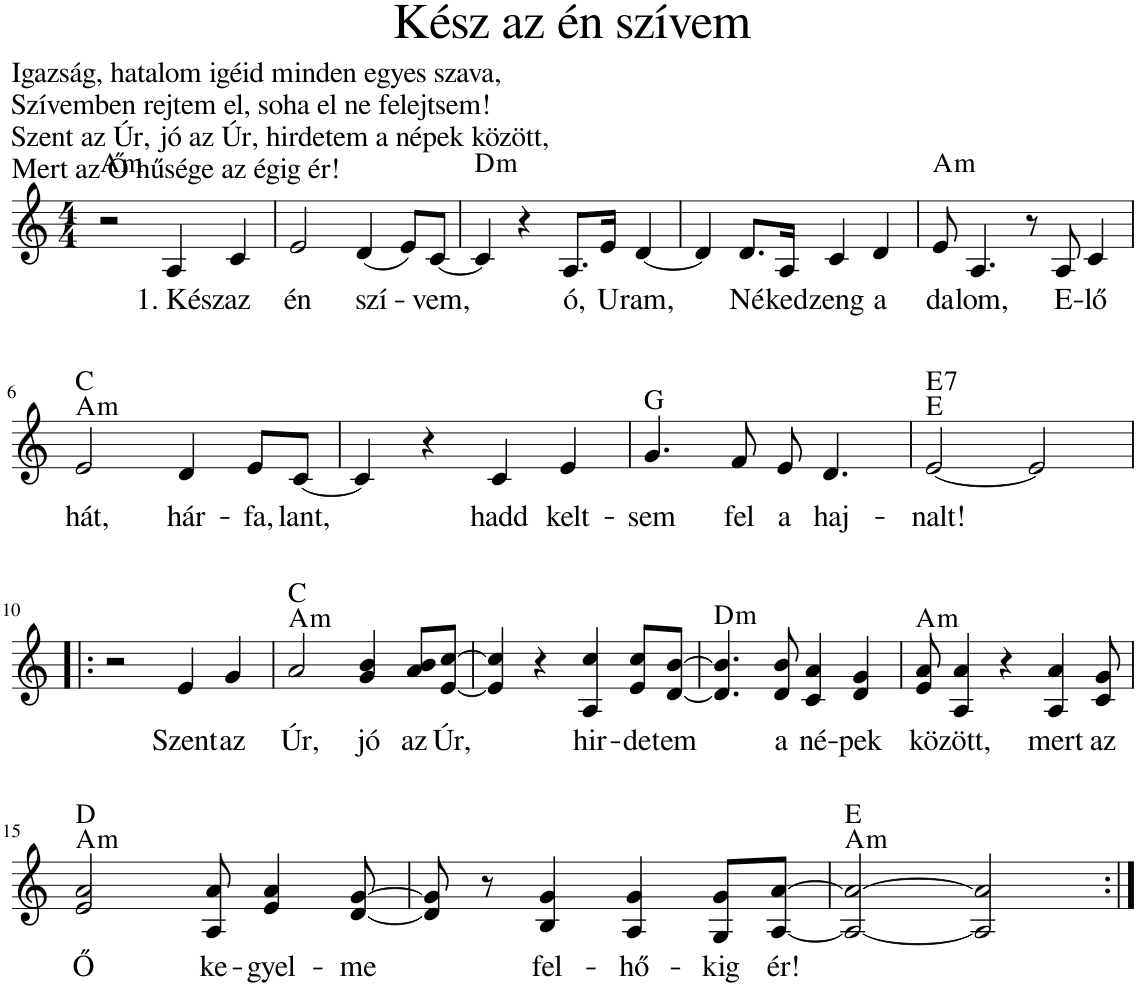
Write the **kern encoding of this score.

**kern	**text	**harte
*part1	*part1	*part1
*staff1	*staff1	*
*I"Voice	*	*
*clefG2	*	*
*k[]	*	*
*M4/4	*	*
=1	=1	=1
!	!	!LO:H:kt=m
2r	.	A:min
!	!LO:LY:b	!
4A/	1. Kész	.
!	!LO:LY:b	!
4c/	az	.
=2	=2	=2
!	!LO:LY:b	!
2e/	én	.
!	!LO:LY:b	!
(4d/	szí-	.
8e/L)	.	.
!	!LO:LY:b	!
[8c/J	-vem,	.
=3	=3	=3
!	!	!LO:H:kt=m
4c/]	.	D:min
4r	.	.
!	!LO:LY:b	!
8.A/L	ó,	.
!	!LO:LY:b	!
16e/Jk	U-	.
!	!LO:LY:b	!
[4d/	-ram,	.
=4	=4	=4
4d/]	.	.
!	!LO:LY:b	!
8.d/L	Né-	.
!	!LO:LY:b	!
16A/Jk	-ked	.
!	!LO:LY:b	!
4c/	zeng	.
!	!LO:LY:b	!
4d/	a	.
=5	=5	=5
!	!LO:LY:b	!LO:H:kt=m
8e/	da-	A:min
!	!LO:LY:b	!
4.A/	-lom,	.
8r	.	.
!	!LO:LY:b	!
8A/	E-	.
!	!LO:LY:b	!
4c/	-lő	.
!!LO:LB:g=z
=6	=6	=6
!	!LO:LY:b	!LO:H:n=1:kt=m
2e/	hát,	A:min C:maj
!	!LO:LY:b	!
4d/	hár-	.
!	!LO:LY:b	!
8e/L	-fa,	.
!	!LO:LY:b	!
[8c/J	lant,	.
=7	=7	=7
4c/]	.	.
4r	.	.
!	!LO:LY:b	!
4c/	hadd	.
!	!LO:LY:b	!
4e/	kelt-	.
=8	=8	=8
!	!LO:LY:b	!
4.g/	-sem	G:maj
!	!LO:LY:b	!
8f/	fel	.
!	!LO:LY:b	!
8e/	a	.
!	!LO:LY:b	!
4.d/	haj-	.
=9	=9	=9
!	!LO:LY:b	!LO:H:n=2:kt=7
[2e/	-nalt!	E:maj E:7
2e/]	.	.
!!LO:LB:g=z
=10!|:	=10!|:	=10!|:
2r	.	.
!	!LO:LY:b	!
4e/	Szent	.
!	!LO:LY:b	!
4g/	az	.
=11	=11	=11
!	!LO:LY:b	!LO:H:n=1:kt=m
2a/	Úr,	A:min C:maj
!	!LO:LY:b	!
4g/ 4b/	jó	.
!	!LO:LY:b	!
8a/ 8b/L	az	.
!	!LO:LY:b	!
[8e/ [8cc/J	Úr,	.
=12	=12	=12
4e/] 4cc/]	.	.
4r	.	.
!	!LO:LY:b	!
4A/ 4cc/	hir-	.
!	!LO:LY:b	!
8e/ 8cc/L	-de-	.
!	!LO:LY:b	!
[8d/ [8b/J	-tem	.
=13	=13	=13
!	!	!LO:H:kt=m
4.d/] 4.b/]	.	D:min
!	!LO:LY:b	!
8d/ 8b/	a	.
!	!LO:LY:b	!
4c/ 4a/	né-	.
!	!LO:LY:b	!
4d/ 4g/	-pek	.
=14	=14	=14
!	!LO:LY:b	!LO:H:kt=m
8e/ 8a/	kö-	A:min
!	!LO:LY:b	!
4A/ 4a/	-zött,	.
4r	.	.
!	!LO:LY:b	!
4A/ 4a/	mert	.
!	!LO:LY:b	!
8c/ 8g/	az	.
!!LO:LB:g=z
=15	=15	=15
!	!LO:LY:b	!LO:H:n=1:kt=m
2e/ 2a/	Ő	A:min D:maj
!	!LO:LY:b	!
8A/ 8a/	ke-	.
!	!LO:LY:b	!
4e/ 4a/	-gyel-	.
!	!LO:LY:b	!
[8d/ [8g/	-me	.
=16	=16	=16
8d/] 8g/]	.	.
8r	.	.
!	!LO:LY:b	!
4B/ 4g/	fel-	.
!	!LO:LY:b	!
4A/ 4g/	-hő-	.
!	!LO:LY:b	!
8G/ 8g/L	-kig	.
!	!LO:LY:b	!
[8A/ [8a/J	ér!	.
=17	=17	=17
!	!	!LO:H:n=1:kt=m
2A/_ 2a/_	.	A:min E:maj
2A/] 2a/]	.	.
=:|!	=:|!	=:|!
*-	*-	*-
